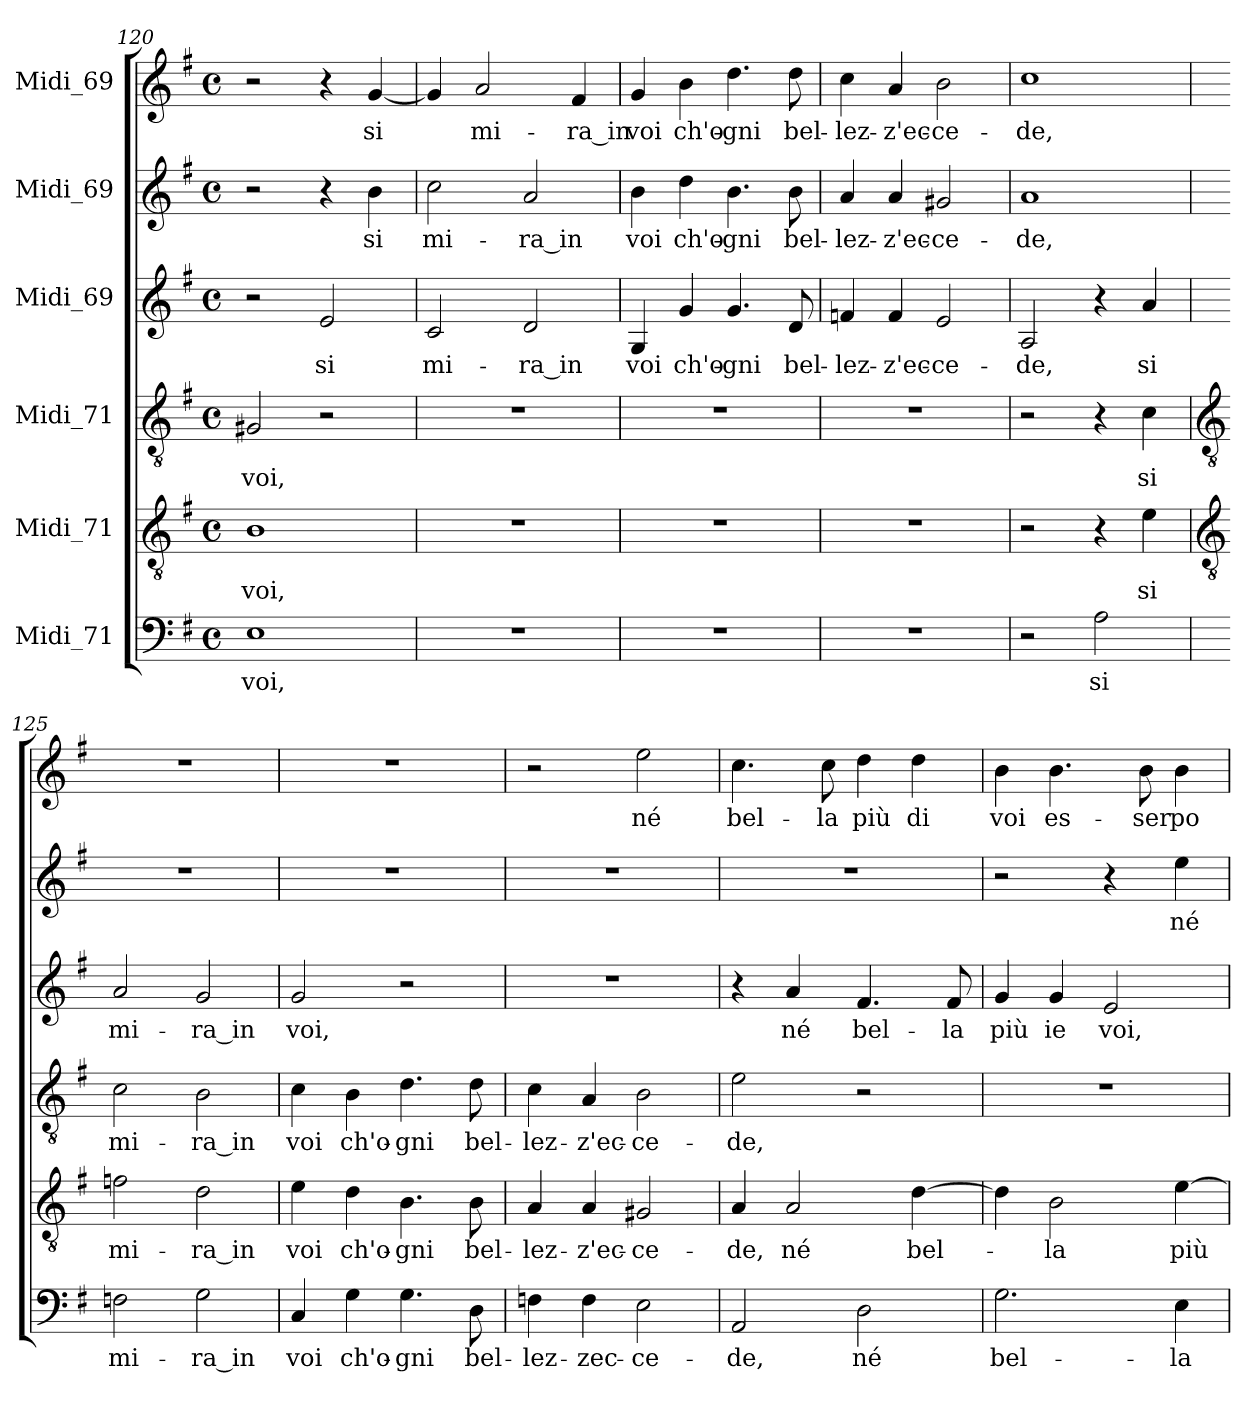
**kern	**text	**kern	**text	**kern	**text	**kern	**text	**kern	**text	**kern	**text
*part6	*part6	*part5	*part5	*part4	*part4	*part3	*part3	*part2	*part2	*part1	*part1
*staff6	*staff6	*staff5	*staff5	*staff4	*staff4	*staff3	*staff3	*staff2	*staff2	*staff1	*staff1
*I"Midi_71	*	*I"Midi_71	*	*I"Midi_71	*	*I"Midi_69	*	*I"Midi_69	*	*I"Midi_69	*
*clefF4	*	*clefGv2	*	*clefGv2	*	*clefG2	*	*clefG2	*	*clefG2	*
*k[f#]	*	*k[f#]	*	*k[f#]	*	*k[f#]	*	*k[f#]	*	*k[f#]	*
*G:	*	*G:	*	*G:	*	*G:	*	*G:	*	*G:	*
*M4/4	*	*M4/4	*	*M4/4	*	*M4/4	*	*M4/4	*	*M4/4	*
*met(c)	*	*met(c)	*	*met(c)	*	*met(c)	*	*met(c)	*	*met(c)	*
=120	=120	=120	=120	=120	=120	=120	=120	=120	=120	=120	=120
!	!LO:LY:b	!	!LO:LY:b	!	!LO:LY:b	!	!	!	!	!	!
1E	voi,	1B	voi,	2G#X	voi,	2r	.	2r	.	2r	.
!	!	!	!	!	!	!	!LO:LY:b	!	!	!	!
.	.	.	.	2r	.	2e	si	4r	.	4r	.
!	!	!	!	!	!	!	!	!	!LO:LY:b	!	!LO:LY:b
.	.	.	.	.	.	.	.	4b	si	[4g	si
=121	=121	=121	=121	=121	=121	=121	=121	=121	=121	=121	=121
!	!	!	!	!	!	!	!LO:LY:b	!	!LO:LY:b	!	!
1r	.	1r	.	1r	.	2c	mi-	2cc	mi-	4g]	.
!	!	!	!	!	!	!	!	!	!	!	!LO:LY:b
.	.	.	.	.	.	.	.	.	.	2a	mi-
!	!	!	!	!	!	!	!LO:LY:b	!	!LO:LY:b	!	!
.	.	.	.	.	.	2d	-ra_in	2a	-ra_in	.	.
!	!	!	!	!	!	!	!	!	!	!	!LO:LY:b
.	.	.	.	.	.	.	.	.	.	4f#	-ra_in
=122	=122	=122	=122	=122	=122	=122	=122	=122	=122	=122	=122
!	!	!	!	!	!	!	!LO:LY:b	!	!LO:LY:b	!	!LO:LY:b
1r	.	1r	.	1r	.	4G	voi	4b	voi	4g	voi
!	!	!	!	!	!	!	!LO:LY:b	!	!LO:LY:b	!	!LO:LY:b
.	.	.	.	.	.	4g	ch'o-	4dd	ch'o-	4b	ch'o-
!	!	!	!	!	!	!	!LO:LY:b	!	!LO:LY:b	!	!LO:LY:b
.	.	.	.	.	.	4.g	-gni	4.b	-gni	4.dd	-gni
!	!	!	!	!	!	!	!LO:LY:b	!	!LO:LY:b	!	!LO:LY:b
.	.	.	.	.	.	8d	bel-	8b	bel-	8dd	bel-
=123	=123	=123	=123	=123	=123	=123	=123	=123	=123	=123	=123
!	!	!	!	!	!	!	!LO:LY:b	!	!LO:LY:b	!	!LO:LY:b
1r	.	1r	.	1r	.	4fn	-lez-	4a	-lez-	4cc	-lez-
!	!	!	!	!	!	!	!LO:LY:b	!	!LO:LY:b	!	!LO:LY:b
.	.	.	.	.	.	4f	-z'ec-	4a	-z'ec-	4a	-z'ec-
!	!	!	!	!	!	!	!LO:LY:b	!	!LO:LY:b	!	!LO:LY:b
.	.	.	.	.	.	2e	-ce-	2g#X	-ce-	2b	-ce-
=124	=124	=124	=124	=124	=124	=124	=124	=124	=124	=124	=124
!	!	!	!	!	!	!	!LO:LY:b	!	!LO:LY:b	!	!LO:LY:b
2r	.	2r	.	2r	.	2A	-de,	1a	-de,	1cc	-de,
!	!LO:LY:b	!	!	!	!	!	!	!	!	!	!
2A	si	4r	.	4r	.	4r	.	.	.	.	.
!	!	!	!LO:LY:b	!	!LO:LY:b	!	!LO:LY:b	!	!	!	!
.	.	4e	si	4c	si	4a	si	.	.	.	.
!!LO:LB:g=z
=125	=125	=125	=125	=125	=125	=125	=125	=125	=125	=125	=125
*	*	*clefGv2	*	*clefGv2	*	*	*	*	*	*	*
!	!LO:LY:b	!	!LO:LY:b	!	!LO:LY:b	!	!LO:LY:b	!	!	!	!
2Fn	mi-	2fn	mi-	2c	mi-	2a	mi-	1r	.	1r	.
!	!LO:LY:b	!	!LO:LY:b	!	!LO:LY:b	!	!LO:LY:b	!	!	!	!
2G	-ra_in	2d	-ra_in	2B	-ra_in	2g	-ra_in	.	.	.	.
=126	=126	=126	=126	=126	=126	=126	=126	=126	=126	=126	=126
!	!LO:LY:b	!	!LO:LY:b	!	!LO:LY:b	!	!LO:LY:b	!	!	!	!
4C	voi	4e	voi	4c	voi	2g	voi,	1r	.	1r	.
!	!LO:LY:b	!	!LO:LY:b	!	!LO:LY:b	!	!	!	!	!	!
4G	ch'o-	4d	ch'o-	4B	ch'o-	.	.	.	.	.	.
!	!LO:LY:b	!	!LO:LY:b	!	!LO:LY:b	!	!	!	!	!	!
4.G	-gni	4.B	-gni	4.d	-gni	2r	.	.	.	.	.
!	!LO:LY:b	!	!LO:LY:b	!	!LO:LY:b	!	!	!	!	!	!
8D	bel-	8B	bel-	8d	bel-	.	.	.	.	.	.
=127	=127	=127	=127	=127	=127	=127	=127	=127	=127	=127	=127
!	!LO:LY:b	!	!LO:LY:b	!	!LO:LY:b	!	!	!	!	!	!
4Fn	-lez-	4A	-lez-	4c	-lez-	1r	.	1r	.	2r	.
!	!LO:LY:b	!	!LO:LY:b	!	!LO:LY:b	!	!	!	!	!	!
4F	-zec-	4A	-z'ec-	4A	-z'ec-	.	.	.	.	.	.
!	!LO:LY:b	!	!LO:LY:b	!	!LO:LY:b	!	!	!	!	!	!LO:LY:b
2E	-ce-	2G#X	-ce-	2B	-ce-	.	.	.	.	2ee	né
=128	=128	=128	=128	=128	=128	=128	=128	=128	=128	=128	=128
!	!LO:LY:b	!	!LO:LY:b	!	!LO:LY:b	!	!	!	!	!	!LO:LY:b
2AA	-de,	4A	-de,	2e	-de,	4r	.	1r	.	4.cc	bel-
!	!	!	!LO:LY:b	!	!	!	!LO:LY:b	!	!	!	!
.	.	2A	né	.	.	4a	né	.	.	.	.
!	!	!	!	!	!	!	!	!	!	!	!LO:LY:b
.	.	.	.	.	.	.	.	.	.	8cc	-la
!	!LO:LY:b	!	!	!	!	!	!LO:LY:b	!	!	!	!LO:LY:b
2D	né	.	.	2r	.	4.f#	bel-	.	.	4dd	più
!	!	!	!LO:LY:b	!	!	!	!	!	!	!	!LO:LY:b
.	.	[4d	bel-	.	.	.	.	.	.	4dd	di
!	!	!	!	!	!	!	!LO:LY:b	!	!	!	!
.	.	.	.	.	.	8f#	-la	.	.	.	.
=129	=129	=129	=129	=129	=129	=129	=129	=129	=129	=129	=129
!	!LO:LY:b	!	!	!	!	!	!LO:LY:b	!	!	!	!LO:LY:b
2.G	bel-	4d]	.	1r	.	4g	più	2r	.	4b	voi
!	!	!	!LO:LY:b	!	!	!	!LO:LY:b	!	!	!	!LO:LY:b
.	.	2B	-la	.	.	4g	ie	.	.	4.b	es-
!	!	!	!	!	!	!	!LO:LY:b	!	!	!	!
.	.	.	.	.	.	2e	voi,	4r	.	.	.
!	!	!	!	!	!	!	!	!	!	!	!LO:LY:b
.	.	.	.	.	.	.	.	.	.	8b	-ser
!	!LO:LY:b	!	!LO:LY:b	!	!	!	!	!	!LO:LY:b	!	!LO:LY:b
4E	-la	[4e	più	.	.	.	.	4ee	né	4b	po-
=	=	=	=	=	=	=	=	=	=	=	=
*-	*-	*-	*-	*-	*-	*-	*-	*-	*-	*-	*-
